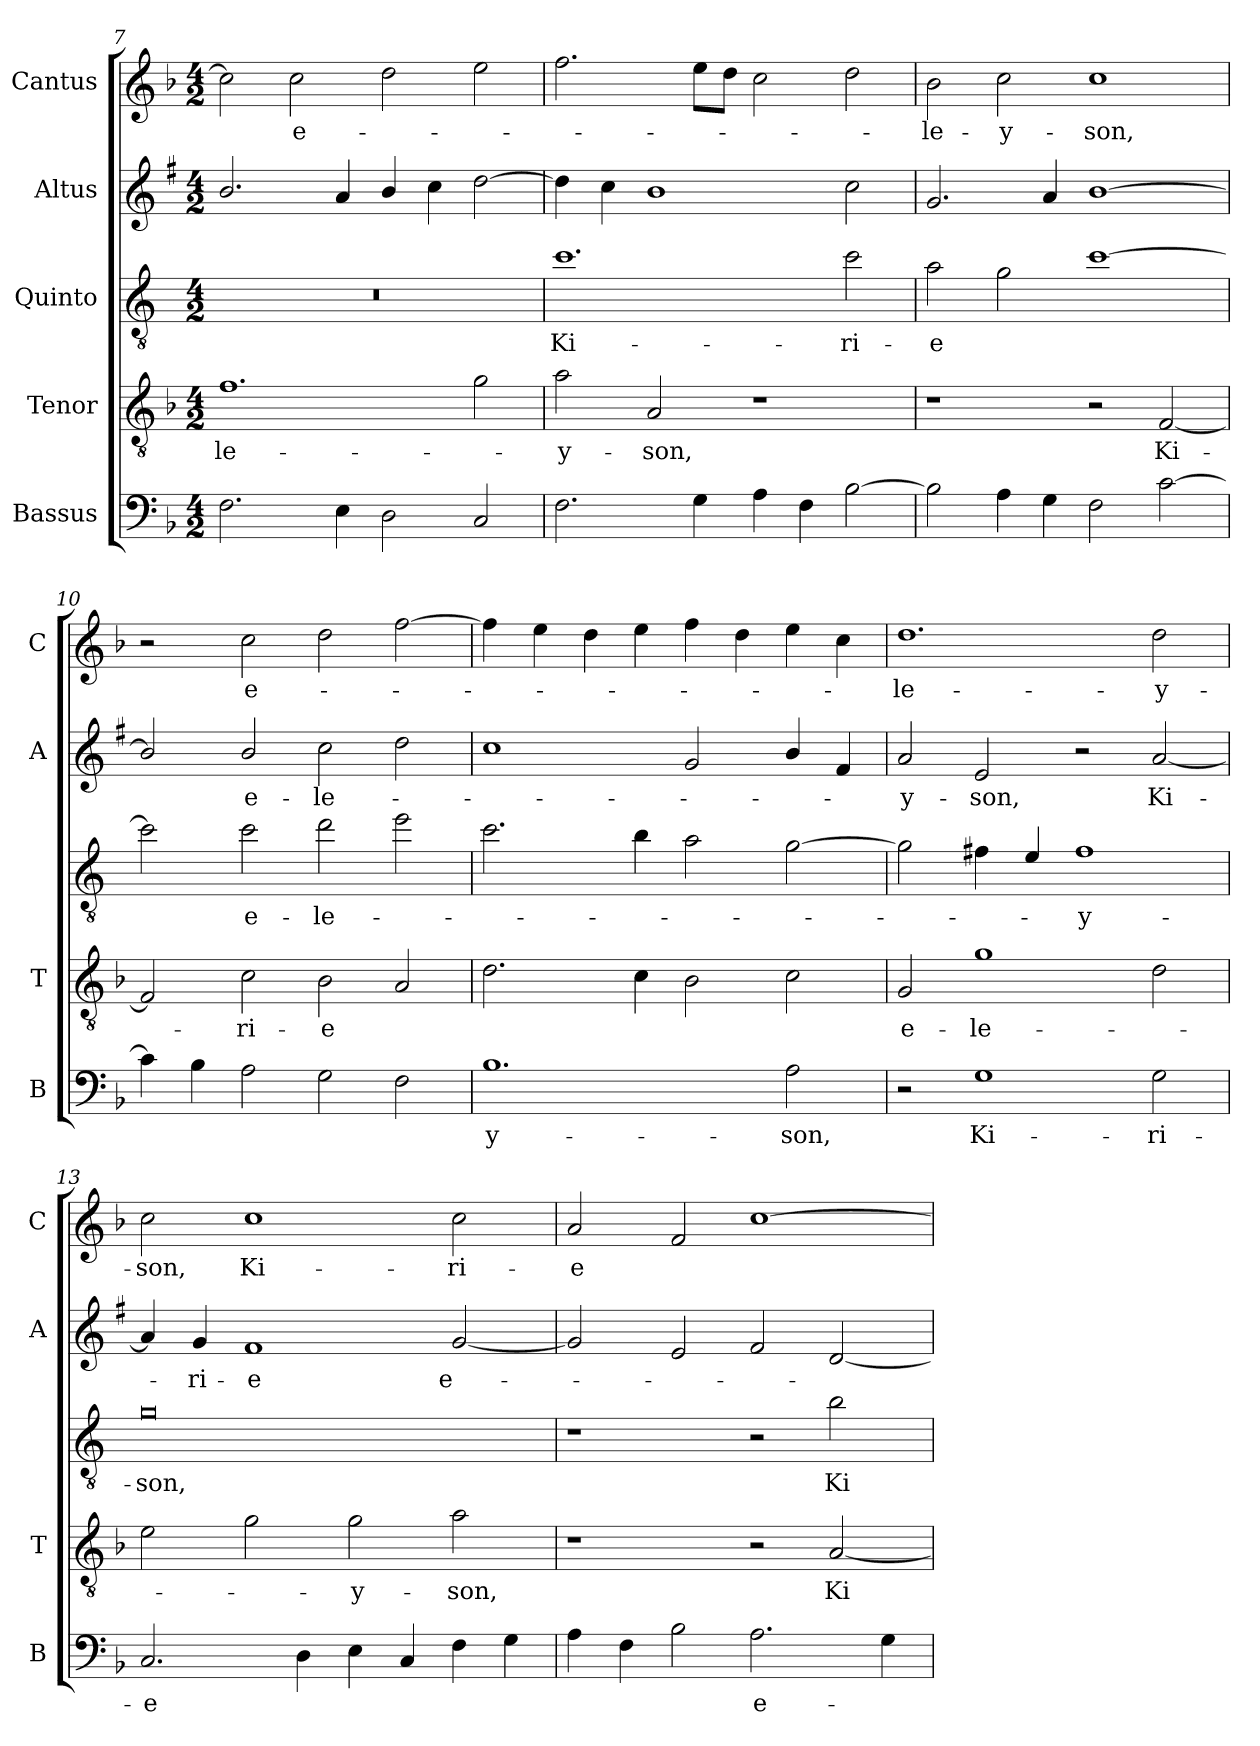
**kern	**text	**kern	**text	**kern	**text	**kern	**text	**kern	**text
*part5	*part5	*part4	*part4	*part3	*part3	*part2	*part2	*part1	*part1
*staff5	*staff5	*staff4	*staff4	*staff3	*staff3	*staff2	*staff2	*staff1	*staff1
*I"Bassus	*	*I"Tenor	*	*I"Quinto	*	*I"Altus	*	*I"Cantus	*
*I'B	*	*I'T	*	*	*	*I'A	*	*I'C	*
*clefF4	*	*clefGv2	*	*clefGv2	*	*clefG2	*	*clefG2	*
*	*	*	*	*ITrd4c7	*	*ITrd1c2	*	*	*
*k[b-]	*	*k[b-]	*	*k[b-]	*	*k[b-]	*	*k[b-]	*
*F:	*	*F:	*	*F:	*	*F:	*	*F:	*
*M4/2	*	*M4/2	*	*M4/2	*	*M4/2	*	*M4/2	*
=7	=7	=7	=7	=7	=7	=7	=7	=7	=7
!	!	!	!LO:LY:b	!	!	!	!	!	!
2.F\	.	1.f	-le-	0r	.	2.a/	.	2cc\]	.
!	!	!	!	!	!	!	!	!	!LO:LY:b
.	.	.	.	.	.	.	.	2cc\	e-
4E\	.	.	.	.	.	4g/	.	.	.
2D\	.	.	.	.	.	4a/	.	2dd\	.
.	.	.	.	.	.	4b-\	.	.	.
2C/	.	2g\	.	.	.	[2cc\	.	2ee\	.
=8	=8	=8	=8	=8	=8	=8	=8	=8	=8
!	!	!	!LO:LY:b	!	!LO:LY:b	!	!	!	!
2.F\	.	2a\	-y-	1.f	Ki-	4cc\]	.	2.ff\	.
.	.	.	.	.	.	4b-\	.	.	.
!	!	!	!LO:LY:b	!	!	!	!	!	!
.	.	2A/	-son,	.	.	1a	.	.	.
4G\	.	.	.	.	.	.	.	8ee\L	.
.	.	.	.	.	.	.	.	8dd\J	.
4A\	.	1r	.	.	.	.	.	2cc\	.
4F\	.	.	.	.	.	.	.	.	.
!	!	!	!	!	!LO:LY:b	!	!	!	!
[2B-\	.	.	.	2f\	-ri-	2b-\	.	2dd\	.
=9	=9	=9	=9	=9	=9	=9	=9	=9	=9
!	!	!	!	!	!LO:LY:b	!	!	!	!LO:LY:b
2B-\]	.	1r	.	2d\	-e	2.f/	.	2b-\	-le-
!	!	!	!	!	!	!	!	!	!LO:LY:b
4A\	.	.	.	2c\	.	.	.	2cc\	-y-
4G\	.	.	.	.	.	4g/	.	.	.
!	!	!	!	!	!	!	!	!	!LO:LY:b
2F\	.	2r	.	[1f	.	[1a	.	1cc	-son,
!	!	!	!LO:LY:b	!	!	!	!	!	!
[2c\	.	[2F/	Ki-	.	.	.	.	.	.
=10	=10	=10	=10	=10	=10	=10	=10	=10	=10
4c\]	.	2F/]	.	2f\]	.	2a/]	.	2r	.
4B-\	.	.	.	.	.	.	.	.	.
!	!	!	!LO:LY:b	!	!LO:LY:b	!	!LO:LY:b	!	!LO:LY:b
2A\	.	2c\	-ri-	2f\	e-	2a/	e-	2cc\	e-
!	!	!	!LO:LY:b	!	!LO:LY:b	!	!LO:LY:b	!	!
2G\	.	2B-\	-e	2g\	-le-	2b-\	-le-	2dd\	.
2F\	.	2A/	.	2a\	.	2cc\	.	[2ff\	.
=11	=11	=11	=11	=11	=11	=11	=11	=11	=11
!	!LO:LY:b	!	!	!	!	!	!	!	!
1.B-	-y-	2.d\	.	2.f\	.	1b-	.	4ff\]	.
.	.	.	.	.	.	.	.	4ee\	.
.	.	.	.	.	.	.	.	4dd\	.
.	.	4c\	.	4e\	.	.	.	4ee\	.
.	.	2B-\	.	2d\	.	2f/	.	4ff\	.
.	.	.	.	.	.	.	.	4dd\	.
!	!LO:LY:b	!	!	!	!	!	!	!	!
2A\	-son,	2c\	.	[2c\	.	4a/	.	4ee\	.
.	.	.	.	.	.	4e/	.	4cc\	.
!!LO:LB:g=z
=12	=12	=12	=12	=12	=12	=12	=12	=12	=12
!	!	!	!LO:LY:b	!	!	!	!LO:LY:b	!	!LO:LY:b
2r	.	2G/	e-	2c\]	.	2g/	-y-	1.dd	-le-
!	!LO:LY:b	!	!LO:LY:b	!	!	!	!LO:LY:b	!	!
1G	Ki-	1g	-le-	4Bn\	.	2d/	-son,	.	.
.	.	.	.	4A/	.	.	.	.	.
!	!	!	!	!	!LO:LY:b	!	!	!	!
.	.	.	.	1B	-y-	2r	.	.	.
!	!LO:LY:b	!	!	!	!	!	!LO:LY:b	!	!LO:LY:b
2G\	-ri-	2d\	.	.	.	[2g/	Ki-	2dd\	-y-
=13	=13	=13	=13	=13	=13	=13	=13	=13	=13
!	!LO:LY:b	!	!	!	!LO:LY:b	!	!	!	!LO:LY:b
2.C/	-e	2e\	.	0c	-son,	4g/]	.	2cc\	-son,
!	!	!	!	!	!	!	!LO:LY:b	!	!
.	.	.	.	.	.	4f/	-ri-	.	.
!	!	!	!	!	!	!	!LO:LY:b	!	!LO:LY:b
.	.	2g\	.	.	.	1e	-e	1cc	Ki-
4D\	.	.	.	.	.	.	.	.	.
!	!	!	!LO:LY:b	!	!	!	!	!	!
4E\	.	2g\	-y-	.	.	.	.	.	.
4C/	.	.	.	.	.	.	.	.	.
!	!	!	!LO:LY:b	!	!	!	!LO:LY:b	!	!LO:LY:b
4F\	.	2a\	-son,	.	.	[2f/	e-	2cc\	-ri-
4G\	.	.	.	.	.	.	.	.	.
=14	=14	=14	=14	=14	=14	=14	=14	=14	=14
!	!	!	!	!	!	!	!	!	!LO:LY:b
4A\	.	1r	.	1r	.	2f/]	.	2a/	-e
4F\	.	.	.	.	.	.	.	.	.
2B-\	.	.	.	.	.	2d/	.	2f/	.
!	!LO:LY:b	!	!	!	!	!	!	!	!
2.A\	e-	2r	.	2r	.	2e/	.	[1cc	.
!	!	!	!LO:LY:b	!	!LO:LY:b	!	!	!	!
.	.	[2A/	Ki-	2e\	Ki-	[2c/	.	.	.
4G\	.	.	.	.	.	.	.	.	.
=	=	=	=	=	=	=	=	=	=
*-	*-	*-	*-	*-	*-	*-	*-	*-	*-
